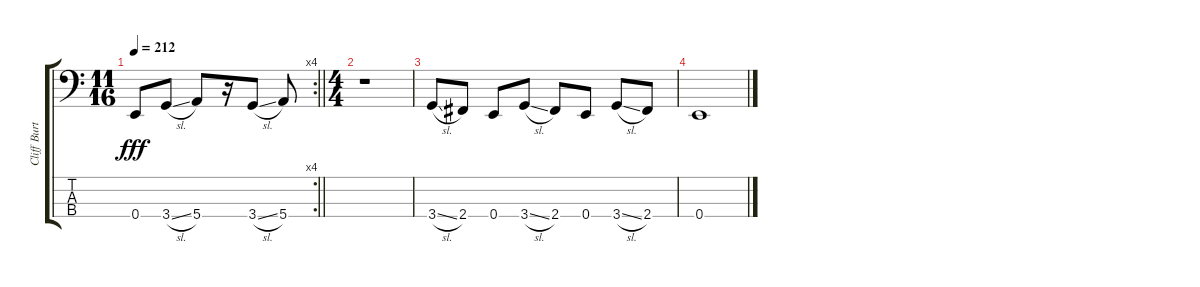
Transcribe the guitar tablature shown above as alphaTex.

\track ("Cliff Burton" "Cliff Burt") {instrument electricbassfinger}
\staff {score tabs}
\tuning (G2 D2 A1 E1) {hide}
\rc 4
\ts (11 16)
\tempo 212
\clef f4
\barLineRight lightlight
\ks c
0.4.8{dy fff} 3.4{sl}.8 5.4.8 r.16 3.4{sl}.8 5.4.8 |
\ts (4 4)
r.1 |
3.4{sl}.8 2.4.8 0.4.8 3.4{sl}.8 2.4.8 0.4.8 3.4{sl}.8 2.4.8 |
0.4.1
